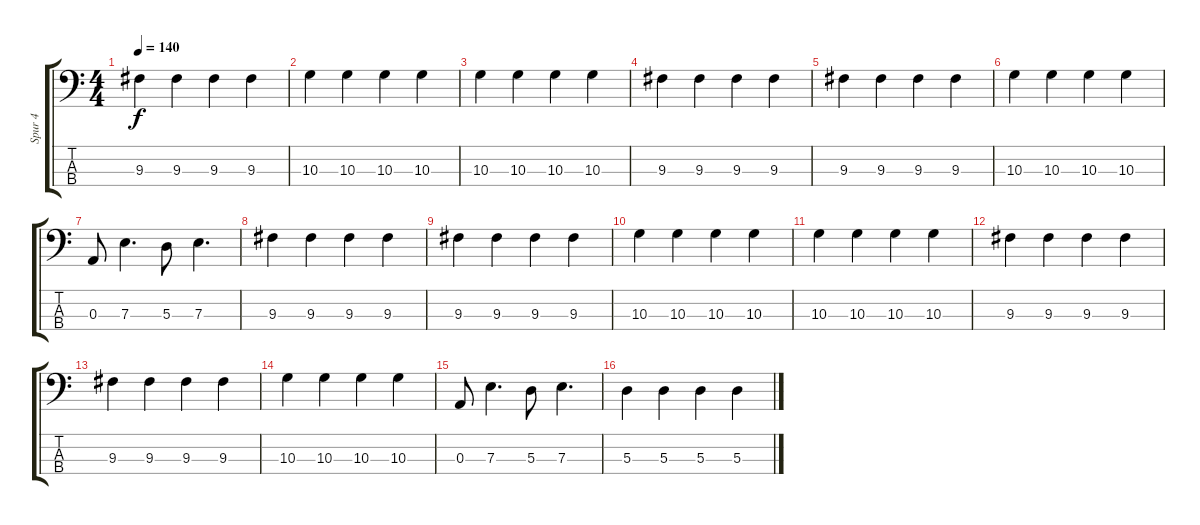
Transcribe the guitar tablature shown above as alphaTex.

\track ("Spur 4" "Spur 4") {instrument electricbassfinger}
\staff {score tabs}
\tuning (G2 D2 A1 E1) {hide}
\ts (4 4)
\tempo 140
\clef f4
\ks c
9.3.4{dy f} 9.3.4 9.3.4 9.3.4 |
10.3.4 10.3.4 10.3.4 10.3.4 |
10.3.4 10.3.4 10.3.4 10.3.4 |
9.3.4 9.3.4 9.3.4 9.3.4 |
9.3.4 9.3.4 9.3.4 9.3.4 |
10.3.4 10.3.4 10.3.4 10.3.4 |
0.3.8 7.3.4{d} 5.3.8 7.3.4{d} |
9.3.4 9.3.4 9.3.4 9.3.4 |
9.3.4 9.3.4 9.3.4 9.3.4 |
10.3.4 10.3.4 10.3.4 10.3.4 |
10.3.4 10.3.4 10.3.4 10.3.4 |
9.3.4 9.3.4 9.3.4 9.3.4 |
9.3.4 9.3.4 9.3.4 9.3.4 |
10.3.4 10.3.4 10.3.4 10.3.4 |
0.3.8 7.3.4{d} 5.3.8 7.3.4{d} |
5.3.4 5.3.4 5.3.4 5.3.4
